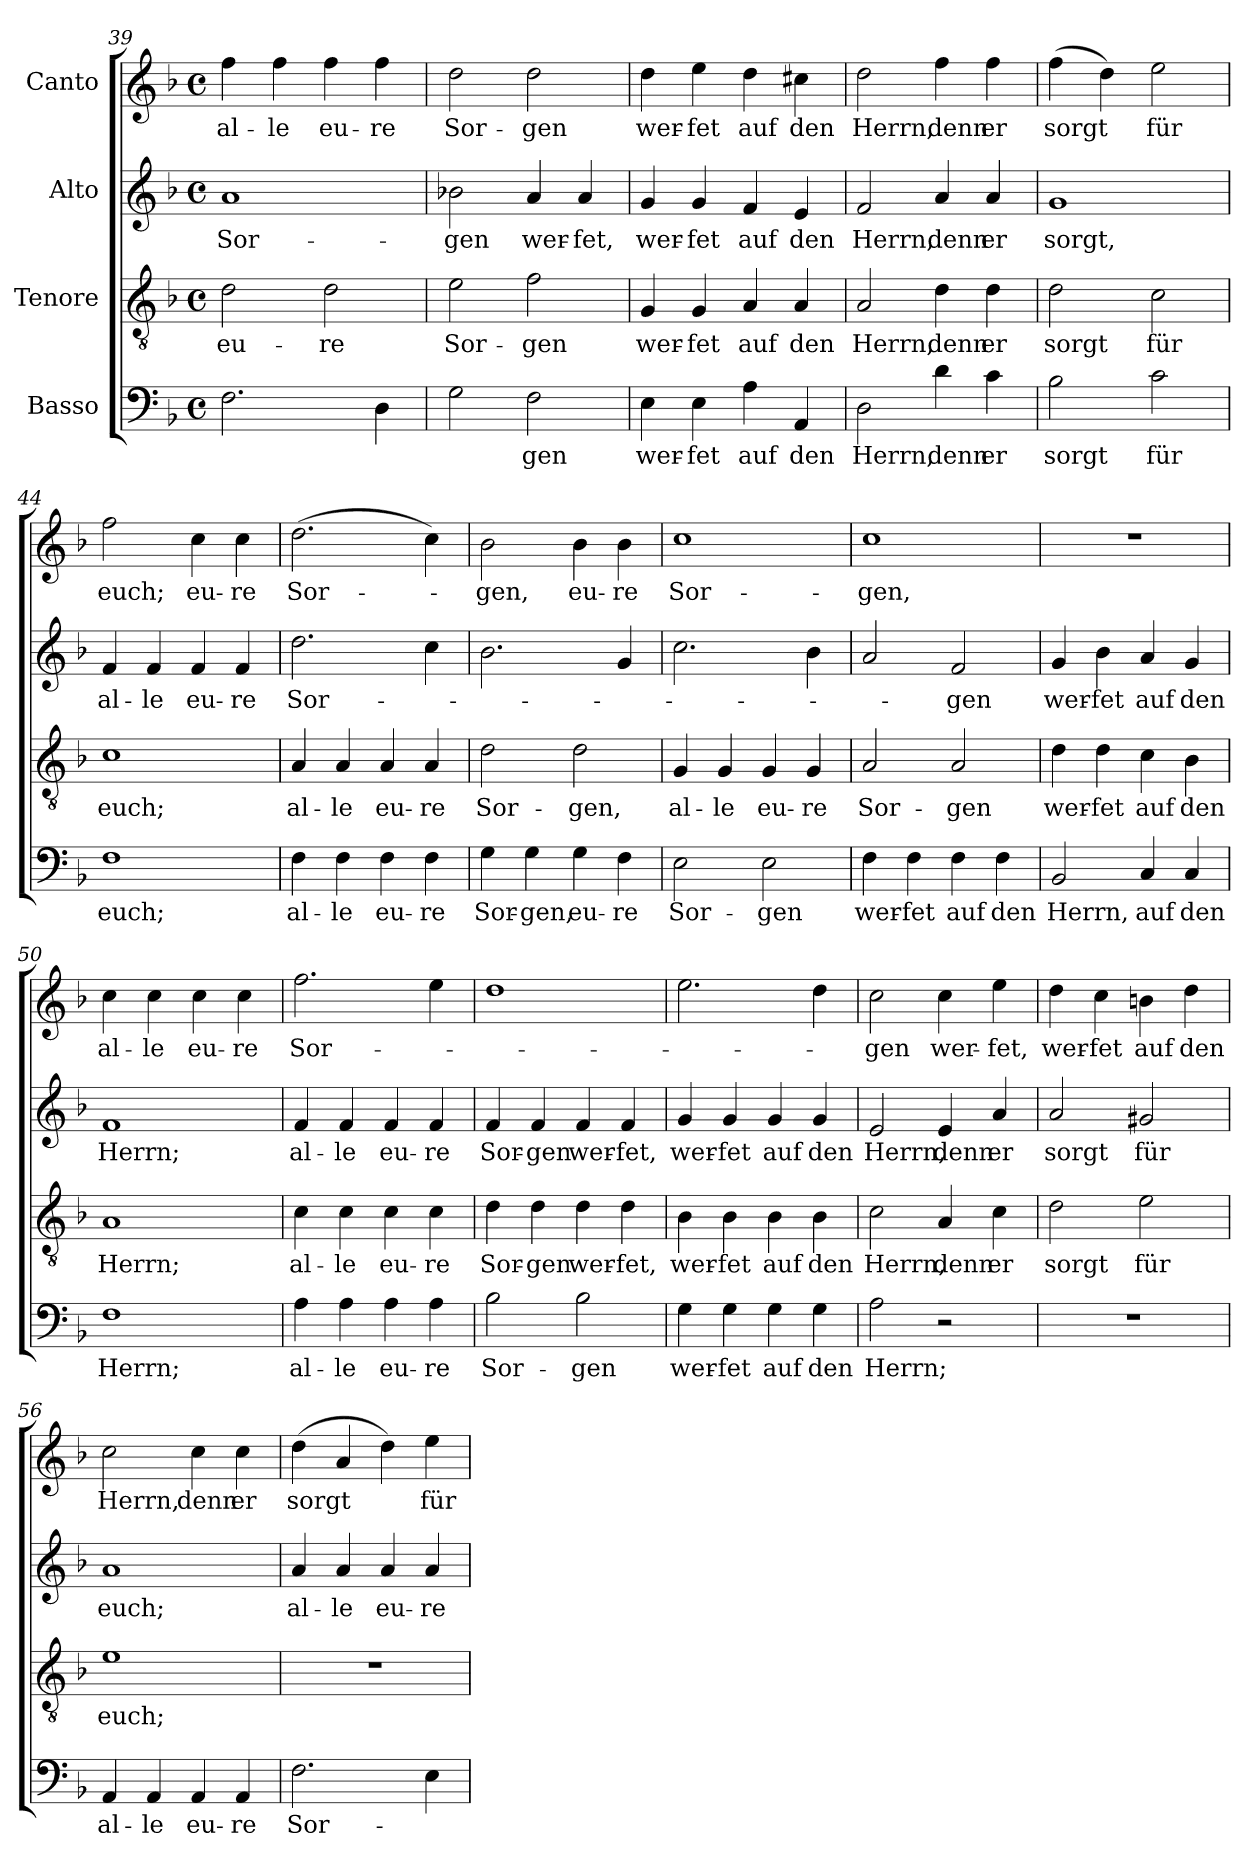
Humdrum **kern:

**kern	**text	**kern	**text	**kern	**text	**kern	**text
*part4	*part4	*part3	*part3	*part2	*part2	*part1	*part1
*staff4	*staff4	*staff3	*staff3	*staff2	*staff2	*staff1	*staff1
*I"Basso	*	*I"Tenore	*	*I"Alto	*	*I"Canto	*
*clefF4	*	*clefGv2	*	*clefG2	*	*clefG2	*
*k[b-]	*	*k[b-]	*	*k[b-]	*	*k[b-]	*
*M4/4	*	*M4/4	*	*M4/4	*	*M4/4	*
*met(c)	*	*met(c)	*	*met(c)	*	*met(c)	*
=39	=39	=39	=39	=39	=39	=39	=39
!	!	!	!LO:LY:b	!	!LO:LY:b	!	!LO:LY:b
2.F\	.	2d\	eu-	1a	Sor-	4ff\	al-
!	!	!	!	!	!	!	!LO:LY:b
.	.	.	.	.	.	4ff\	-le
!	!	!	!LO:LY:b	!	!	!	!LO:LY:b
.	.	2d\	-re	.	.	4ff\	eu-
!	!	!	!	!	!	!	!LO:LY:b
4D\	.	.	.	.	.	4ff\	-re
=40	=40	=40	=40	=40	=40	=40	=40
!	!	!	!LO:LY:b	!	!LO:LY:b	!	!LO:LY:b
2G\	.	2e\	Sor-	2b-X\	-gen	2dd\	Sor-
!	!LO:LY:b	!	!LO:LY:b	!	!LO:LY:b	!	!LO:LY:b
2F\	-gen	2f\	-gen	4a/	wer-	2dd\	-gen
!	!	!	!	!	!LO:LY:b	!	!
.	.	.	.	4a/	-fet,	.	.
=41	=41	=41	=41	=41	=41	=41	=41
!	!LO:LY:b	!	!LO:LY:b	!	!LO:LY:b	!	!LO:LY:b
4E\	wer-	4G/	wer-	4g/	wer-	4dd\	wer-
!	!LO:LY:b	!	!LO:LY:b	!	!LO:LY:b	!	!LO:LY:b
4E\	-fet	4G/	-fet	4g/	-fet	4ee\	-fet
!	!LO:LY:b	!	!LO:LY:b	!	!LO:LY:b	!	!LO:LY:b
4A\	auf	4A/	auf	4f/	auf	4dd\	auf
!	!LO:LY:b	!	!LO:LY:b	!	!LO:LY:b	!	!LO:LY:b
4AA/	den	4A/	den	4e/	den	4cc#X\	den
=42	=42	=42	=42	=42	=42	=42	=42
!	!LO:LY:b	!	!LO:LY:b	!	!LO:LY:b	!	!LO:LY:b
2D\	Herrn,	2A/	Herrn,	2f/	Herrn,	2dd\	Herrn,
!	!LO:LY:b	!	!LO:LY:b	!	!LO:LY:b	!	!LO:LY:b
4d\	denn	4d\	denn	4a/	denn	4ff\	denn
!	!LO:LY:b	!	!LO:LY:b	!	!LO:LY:b	!	!LO:LY:b
4c\	er	4d\	er	4a/	er	4ff\	er
=43	=43	=43	=43	=43	=43	=43	=43
!	!LO:LY:b	!	!LO:LY:b	!	!LO:LY:b	!	!LO:LY:b
2B-\	sorgt	2d\	sorgt	1g	sorgt,	(4ff\	sorgt
.	.	.	.	.	.	4dd\)	.
!	!LO:LY:b	!	!LO:LY:b	!	!	!	!LO:LY:b
2c\	für	2c\	für	.	.	2ee\	für
!!LO:PB:g=z
=44	=44	=44	=44	=44	=44	=44	=44
!	!LO:LY:b	!	!LO:LY:b	!	!LO:LY:b	!	!LO:LY:b
1F	euch;	1c	euch;	4f/	al-	2ff\	euch;
!	!	!	!	!	!LO:LY:b	!	!
.	.	.	.	4f/	-le	.	.
!	!	!	!	!	!LO:LY:b	!	!LO:LY:b
.	.	.	.	4f/	eu-	4cc\	eu-
!	!	!	!	!	!LO:LY:b	!	!LO:LY:b
.	.	.	.	4f/	-re	4cc\	-re
=45	=45	=45	=45	=45	=45	=45	=45
!	!LO:LY:b	!	!LO:LY:b	!	!LO:LY:b	!	!LO:LY:b
4F\	al-	4A/	al-	2.dd\	Sor-	(2.dd\	Sor-
!	!LO:LY:b	!	!LO:LY:b	!	!	!	!
4F\	-le	4A/	-le	.	.	.	.
!	!LO:LY:b	!	!LO:LY:b	!	!	!	!
4F\	eu-	4A/	eu-	.	.	.	.
!	!LO:LY:b	!	!LO:LY:b	!	!	!	!
4F\	-re	4A/	-re	4cc\	.	4cc\)	.
=46	=46	=46	=46	=46	=46	=46	=46
!	!LO:LY:b	!	!LO:LY:b	!	!	!	!LO:LY:b
4G\	Sor-	2d\	Sor-	2.b-\	.	2b-\	-gen,
!	!LO:LY:b	!	!	!	!	!	!
4G\	-gen,	.	.	.	.	.	.
!	!LO:LY:b	!	!LO:LY:b	!	!	!	!LO:LY:b
4G\	eu-	2d\	-gen,	.	.	4b-\	eu-
!	!LO:LY:b	!	!	!	!	!	!LO:LY:b
4F\	-re	.	.	4g/	.	4b-\	-re
=47	=47	=47	=47	=47	=47	=47	=47
!	!LO:LY:b	!	!LO:LY:b	!	!	!	!LO:LY:b
2E\	Sor-	4G/	al-	2.cc\	.	1cc	Sor-
!	!	!	!LO:LY:b	!	!	!	!
.	.	4G/	-le	.	.	.	.
!	!LO:LY:b	!	!LO:LY:b	!	!	!	!
2E\	-gen	4G/	eu-	.	.	.	.
!	!	!	!LO:LY:b	!	!	!	!
.	.	4G/	-re	4b-\	.	.	.
=48	=48	=48	=48	=48	=48	=48	=48
!	!LO:LY:b	!	!LO:LY:b	!	!	!	!LO:LY:b
4F\	wer-	2A/	Sor-	2a/	.	1cc	-gen,
!	!LO:LY:b	!	!	!	!	!	!
4F\	-fet	.	.	.	.	.	.
!	!LO:LY:b	!	!LO:LY:b	!	!LO:LY:b	!	!
4F\	auf	2A/	-gen	2f/	-gen	.	.
!	!LO:LY:b	!	!	!	!	!	!
4F\	den	.	.	.	.	.	.
=49	=49	=49	=49	=49	=49	=49	=49
!	!LO:LY:b	!	!LO:LY:b	!	!LO:LY:b	!	!
2BB-/	Herrn,	4d\	wer-	4g/	wer-	1r	.
!	!	!	!LO:LY:b	!	!LO:LY:b	!	!
.	.	4d\	-fet	4b-\	-fet	.	.
!	!LO:LY:b	!	!LO:LY:b	!	!LO:LY:b	!	!
4C/	auf	4c\	auf	4a/	auf	.	.
!	!LO:LY:b	!	!LO:LY:b	!	!LO:LY:b	!	!
4C/	den	4B-\	den	4g/	den	.	.
!!LO:LB:g=z
=50	=50	=50	=50	=50	=50	=50	=50
!	!LO:LY:b	!	!LO:LY:b	!	!LO:LY:b	!	!LO:LY:b
1F	Herrn;	1A	Herrn;	1f	Herrn;	4cc\	al-
!	!	!	!	!	!	!	!LO:LY:b
.	.	.	.	.	.	4cc\	-le
!	!	!	!	!	!	!	!LO:LY:b
.	.	.	.	.	.	4cc\	eu-
!	!	!	!	!	!	!	!LO:LY:b
.	.	.	.	.	.	4cc\	-re
=51	=51	=51	=51	=51	=51	=51	=51
!	!LO:LY:b	!	!LO:LY:b	!	!LO:LY:b	!	!LO:LY:b
4A\	al-	4c\	al-	4f/	al-	2.ff\	Sor-
!	!LO:LY:b	!	!LO:LY:b	!	!LO:LY:b	!	!
4A\	-le	4c\	-le	4f/	-le	.	.
!	!LO:LY:b	!	!LO:LY:b	!	!LO:LY:b	!	!
4A\	eu-	4c\	eu-	4f/	eu-	.	.
!	!LO:LY:b	!	!LO:LY:b	!	!LO:LY:b	!	!
4A\	-re	4c\	-re	4f/	-re	4ee\	.
=52	=52	=52	=52	=52	=52	=52	=52
!	!LO:LY:b	!	!LO:LY:b	!	!LO:LY:b	!	!
2B-\	Sor-	4d\	Sor-	4f/	Sor-	1dd	.
!	!	!	!LO:LY:b	!	!LO:LY:b	!	!
.	.	4d\	-gen	4f/	-gen	.	.
!	!LO:LY:b	!	!LO:LY:b	!	!LO:LY:b	!	!
2B-\	-gen	4d\	wer-	4f/	wer-	.	.
!	!	!	!LO:LY:b	!	!LO:LY:b	!	!
.	.	4d\	-fet,	4f/	-fet,	.	.
=53	=53	=53	=53	=53	=53	=53	=53
!	!LO:LY:b	!	!LO:LY:b	!	!LO:LY:b	!	!
4G\	wer-	4B-\	wer-	4g/	wer-	2.ee\	.
!	!LO:LY:b	!	!LO:LY:b	!	!LO:LY:b	!	!
4G\	-fet	4B-\	-fet	4g/	-fet	.	.
!	!LO:LY:b	!	!LO:LY:b	!	!LO:LY:b	!	!
4G\	auf	4B-\	auf	4g/	auf	.	.
!	!LO:LY:b	!	!LO:LY:b	!	!LO:LY:b	!	!
4G\	den	4B-\	den	4g/	den	4dd\	.
=54	=54	=54	=54	=54	=54	=54	=54
!	!LO:LY:b	!	!LO:LY:b	!	!LO:LY:b	!	!LO:LY:b
2A\	Herrn;	2c\	Herrn,	2e/	Herrn,	2cc\	-gen
!	!	!	!LO:LY:b	!	!LO:LY:b	!	!LO:LY:b
2r	.	4A/	denn	4e/	denn	4cc\	wer-
!	!	!	!LO:LY:b	!	!LO:LY:b	!	!LO:LY:b
.	.	4c\	er	4a/	er	4ee\	-fet,
=55	=55	=55	=55	=55	=55	=55	=55
!	!	!	!LO:LY:b	!	!LO:LY:b	!	!LO:LY:b
1r	.	2d\	sorgt	2a/	sorgt	4dd\	wer-
!	!	!	!	!	!	!	!LO:LY:b
.	.	.	.	.	.	4cc\	-fet
!	!	!	!LO:LY:b	!	!LO:LY:b	!	!LO:LY:b
.	.	2e\	für	2g#X/	für	4bn\	auf
!	!	!	!	!	!	!	!LO:LY:b
.	.	.	.	.	.	4dd\	den
!!LO:LB:g=z
=56	=56	=56	=56	=56	=56	=56	=56
!	!LO:LY:b	!	!LO:LY:b	!	!LO:LY:b	!	!LO:LY:b
4AA/	al-	1e	euch;	1a	euch;	2cc\	Herrn,
!	!LO:LY:b	!	!	!	!	!	!
4AA/	-le	.	.	.	.	.	.
!	!LO:LY:b	!	!	!	!	!	!LO:LY:b
4AA/	eu-	.	.	.	.	4cc\	denn
!	!LO:LY:b	!	!	!	!	!	!LO:LY:b
4AA/	-re	.	.	.	.	4cc\	er
=57	=57	=57	=57	=57	=57	=57	=57
!	!LO:LY:b	!	!	!	!LO:LY:b	!	!LO:LY:b
2.F\	Sor-	1r	.	4a/	al-	(4dd\	sorgt
!	!	!	!	!	!LO:LY:b	!	!
.	.	.	.	4a/	-le	4a/	.
!	!	!	!	!	!LO:LY:b	!	!
.	.	.	.	4a/	eu-	4dd\)	.
!	!	!	!	!	!LO:LY:b	!	!LO:LY:b
4E\	.	.	.	4a/	-re	4ee\	für
=	=	=	=	=	=	=	=
*-	*-	*-	*-	*-	*-	*-	*-
